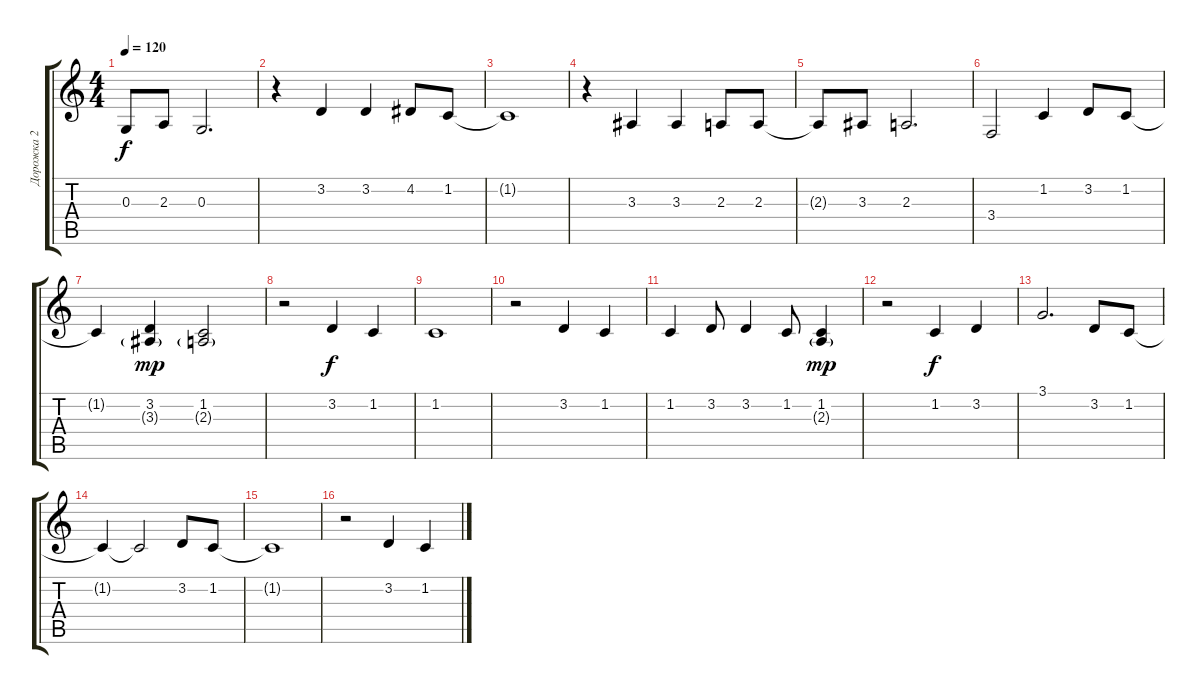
\track ("Дорожка 2" "Дорожка 2") {instrument harmonica}
\staff {score tabs}
\tuning (E4 B3 G3 D3 A2 E2) {hide}
\ts (4 4)
\tempo 120
\clef g2
\ks c
0.3{t}.8{dy f} 2.3.8 0.3.2{d} |
r.4 3.2.4 3.2.4 4.2.8 1.2.8 |
1.2{t}.1 |
r.4 3.3.4 3.3.4 2.3.8 2.3.8 |
2.3{t}.8 3.3.8 2.3.2{d} |
3.4.2 1.2.4 3.2.8 1.2.8 |
1.2{t}.4 (3.2 3.3{g}).4{dy mp} (1.2 2.3{g}).2 |
r.2 3.2.4{dy f} 1.2.4 |
1.2.1 |
r.2 3.2.4 1.2.4 |
1.2.4 3.2.8 3.2.4 1.2.8 (1.2 2.3{g}).4{dy mp} |
r.2 1.2.4{dy f} 3.2.4 |
3.1.2{d} 3.2.8 1.2.8 |
1.2{t}.4 1.2{t}.2 3.2.8 1.2.8 |
1.2{t}.1 |
r.2 3.2.4 1.2.4
